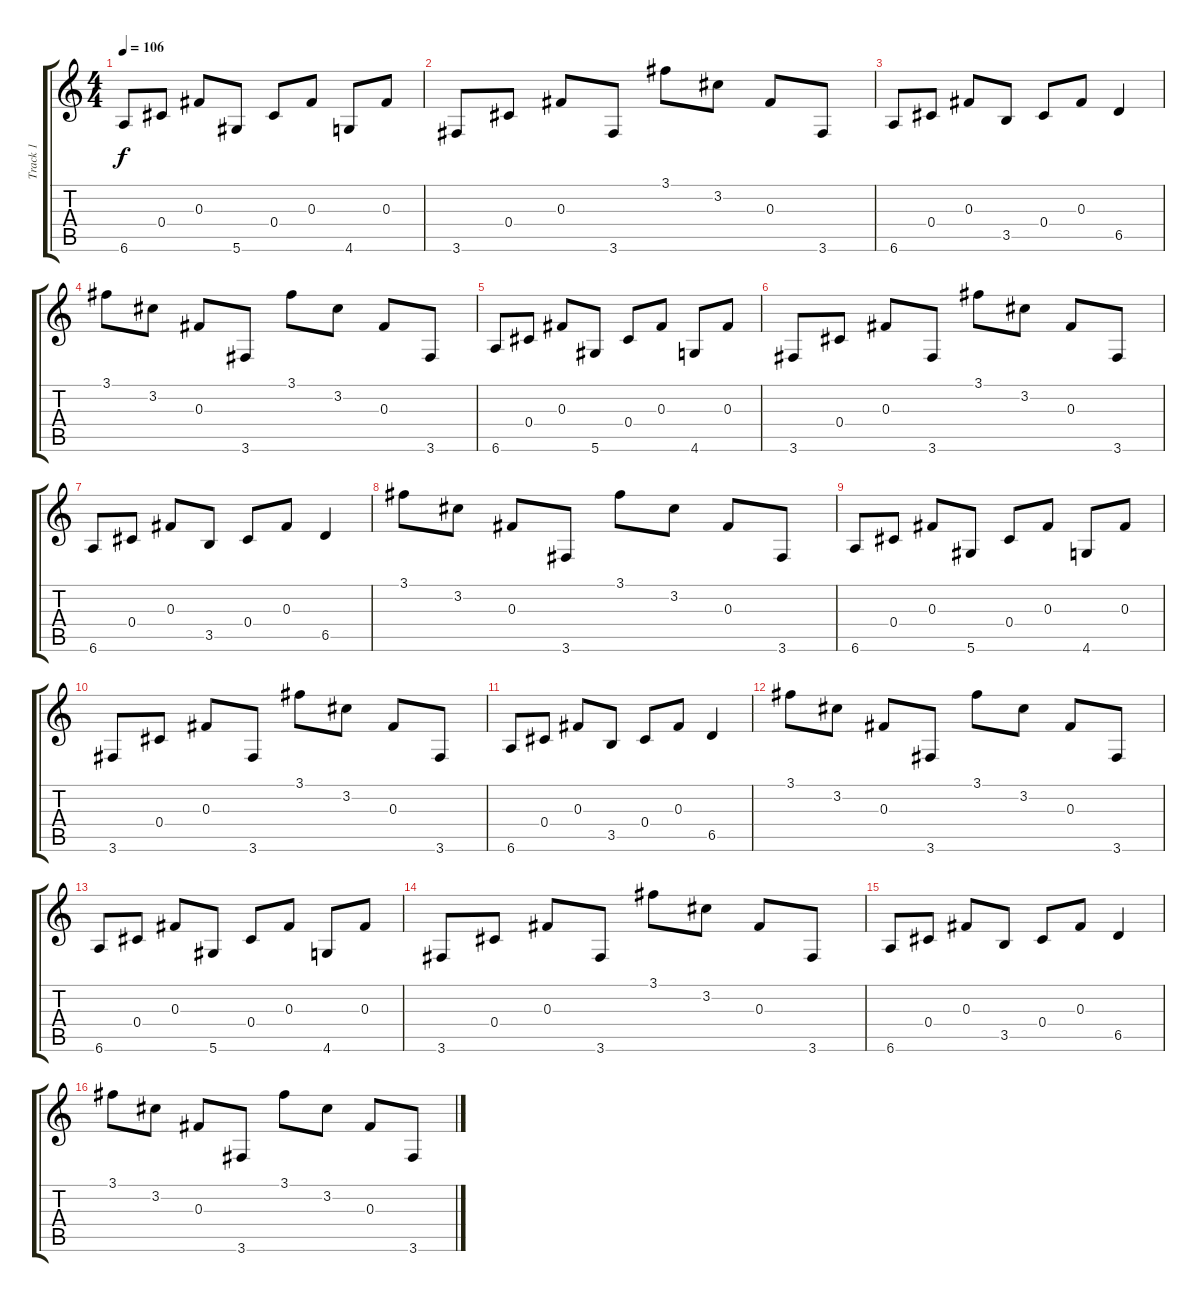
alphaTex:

\track ("Track 1" "Track 1") {instrument acousticguitarsteel}
\staff {score tabs}
\tuning (Eb4 Bb3 Gb3 Db3 Ab2 Eb2) {hide}
\ts (4 4)
\tempo 106
\clef g2
\ks c
6.6.8{dy f} 0.4.8 0.3.8 5.6.8 0.4.8 0.3.8 4.6.8 0.3.8 |
3.6.8 0.4.8 0.3.8 3.6.8 3.1.8 3.2.8 0.3.8 3.6.8 |
6.6.8 0.4.8 0.3.8 3.5.8 0.4.8 0.3.8 6.5.4 |
3.1.8 3.2.8 0.3.8 3.6.8 3.1.8 3.2.8 0.3.8 3.6.8 |
6.6.8 0.4.8 0.3.8 5.6.8 0.4.8 0.3.8 4.6.8 0.3.8 |
3.6.8 0.4.8 0.3.8 3.6.8 3.1.8 3.2.8 0.3.8 3.6.8 |
6.6.8 0.4.8 0.3.8 3.5.8 0.4.8 0.3.8 6.5.4 |
3.1.8 3.2.8 0.3.8 3.6.8 3.1.8 3.2.8 0.3.8 3.6.8 |
6.6.8 0.4.8 0.3.8 5.6.8 0.4.8 0.3.8 4.6.8 0.3.8 |
3.6.8 0.4.8 0.3.8 3.6.8 3.1.8 3.2.8 0.3.8 3.6.8 |
6.6.8 0.4.8 0.3.8 3.5.8 0.4.8 0.3.8 6.5.4 |
3.1.8 3.2.8 0.3.8 3.6.8 3.1.8 3.2.8 0.3.8 3.6.8 |
6.6.8 0.4.8 0.3.8 5.6.8 0.4.8 0.3.8 4.6.8 0.3.8 |
3.6.8 0.4.8 0.3.8 3.6.8 3.1.8 3.2.8 0.3.8 3.6.8 |
6.6.8 0.4.8 0.3.8 3.5.8 0.4.8 0.3.8 6.5.4 |
3.1.8 3.2.8 0.3.8 3.6.8 3.1.8 3.2.8 0.3.8 3.6.8
